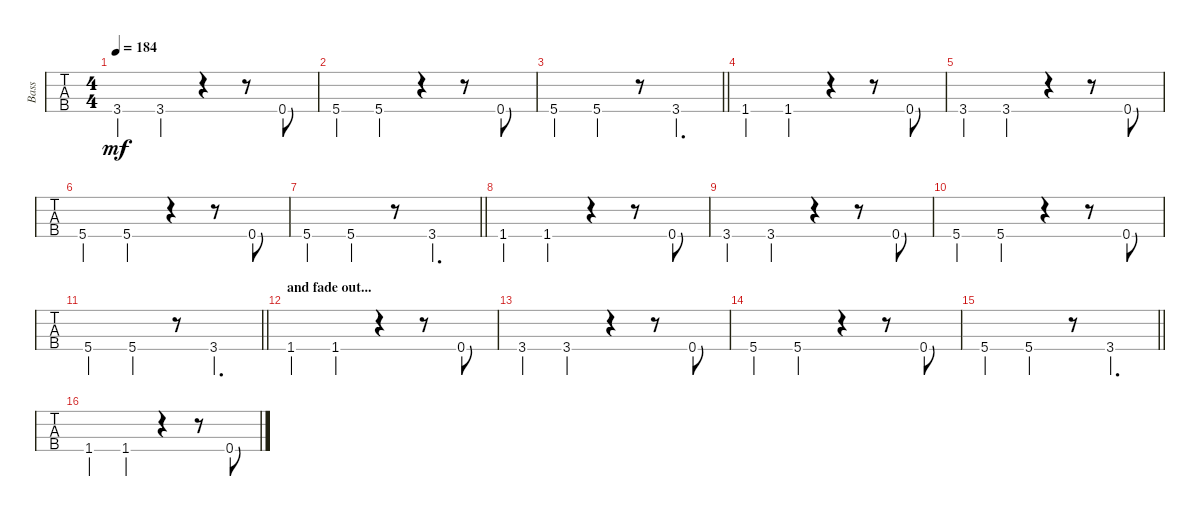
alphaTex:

\track ("Bass" "Bass") {instrument electricbasspick}
\staff {tabs}
\tuning (G2 D2 A1 E1) {hide}
\ts (4 4)
\tempo 184
\clef f4
\ks c
3.4.4{dy mf} 3.4.4 r.4 r.8 0.4.8 |
5.4.4 5.4.4 r.4 r.8 0.4.8 |
\barLineRight lightlight
5.4.4 5.4.4 r.8 3.4.4{d} |
1.4.4 1.4.4 r.4 r.8 0.4.8 |
3.4.4 3.4.4 r.4 r.8 0.4.8 |
5.4.4 5.4.4 r.4 r.8 0.4.8 |
\barLineRight lightlight
5.4.4 5.4.4 r.8 3.4.4{d} |
1.4.4 1.4.4 r.4 r.8 0.4.8 |
3.4.4 3.4.4 r.4 r.8 0.4.8 |
5.4.4 5.4.4 r.4 r.8 0.4.8 |
\barLineRight lightlight
5.4.4 5.4.4 r.8 3.4.4{d} |
\section ("" "and fade out...")
1.4.4 1.4.4 r.4 r.8 0.4.8 |
3.4.4 3.4.4 r.4 r.8 0.4.8 |
5.4.4 5.4.4 r.4 r.8 0.4.8 |
\barLineRight lightlight
5.4.4 5.4.4 r.8 3.4.4{d} |
1.4.4 1.4.4 r.4 r.8 0.4.8
